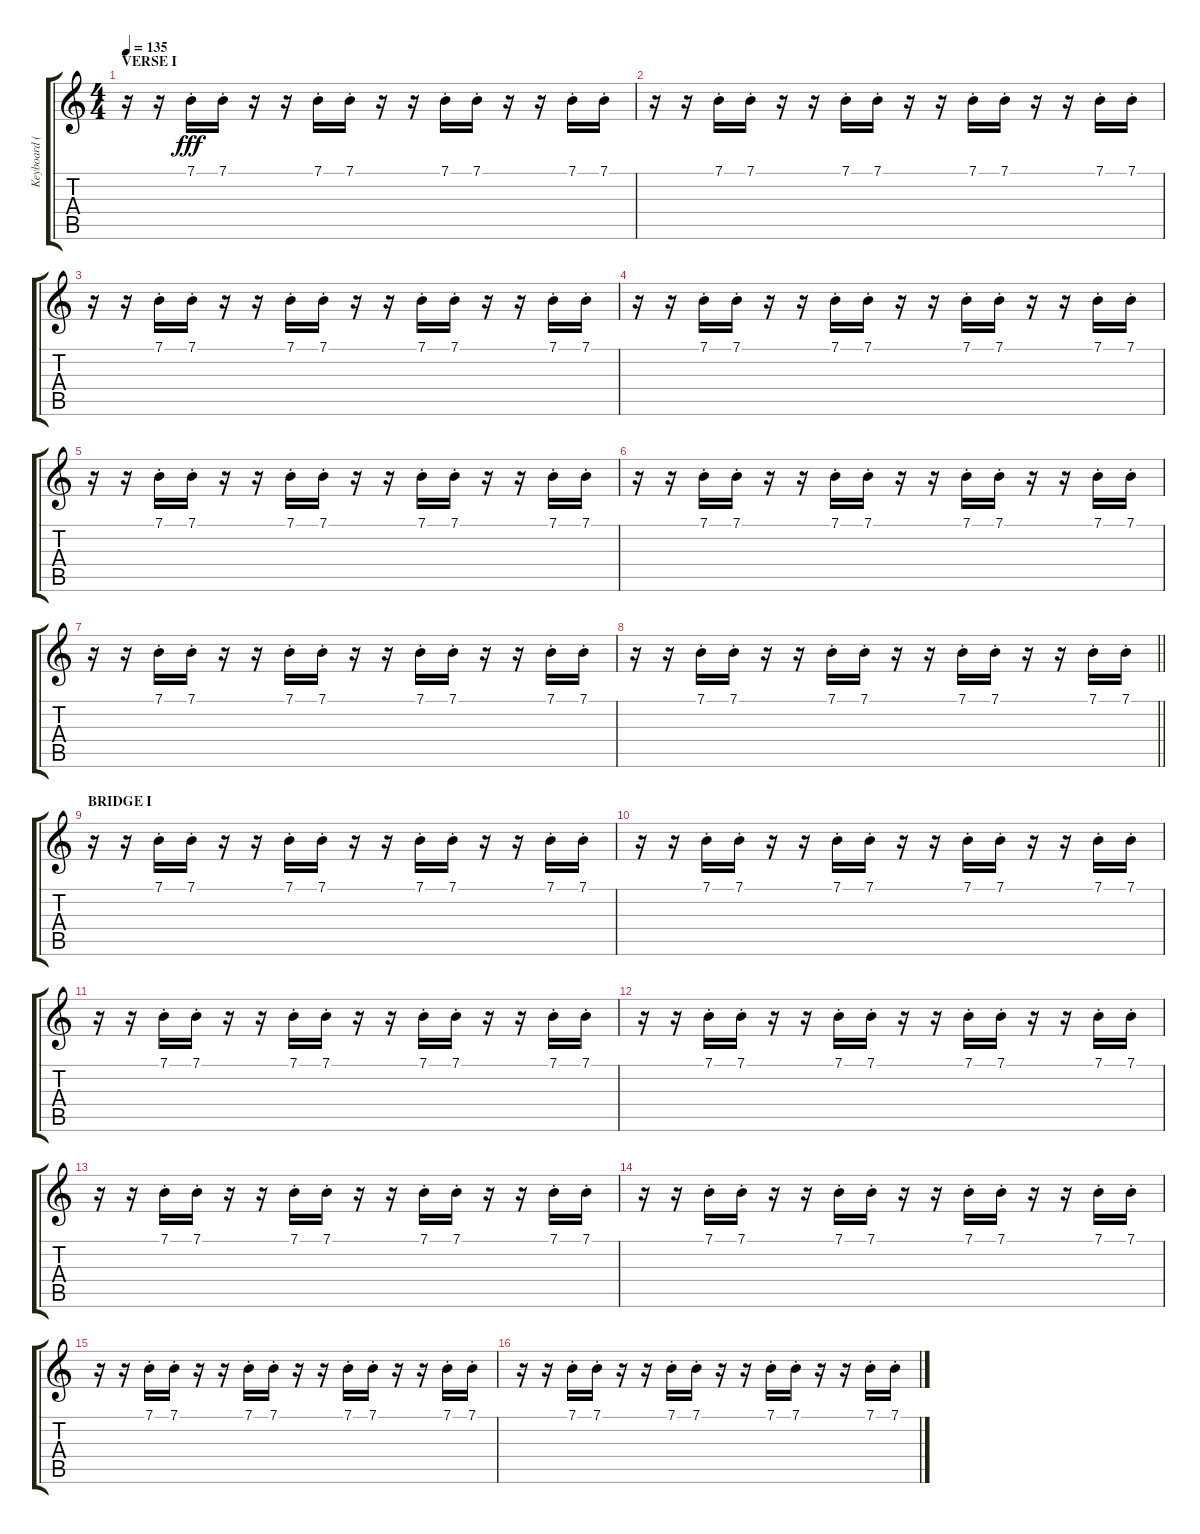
\track ("Keyboard (2)" "Keyboard (") {instrument lead2sawtooth}
\staff {score tabs}
\tuning (E4 B3 G3 D3 A2 E2) {hide}
\ts (4 4)
\section ("" "VERSE I")
\tempo 135
\clef g2
\ks c
r.16{dy fff} r.16 7.1{st}.16 7.1{st}.16 r.16 r.16 7.1{st}.16 7.1{st}.16 r.16 r.16 7.1{st}.16 7.1{st}.16 r.16 r.16 7.1{st}.16 7.1{st}.16 |
r.16 r.16 7.1{st}.16 7.1{st}.16 r.16 r.16 7.1{st}.16 7.1{st}.16 r.16 r.16 7.1{st}.16 7.1{st}.16 r.16 r.16 7.1{st}.16 7.1{st}.16 |
r.16 r.16 7.1{st}.16 7.1{st}.16 r.16 r.16 7.1{st}.16 7.1{st}.16 r.16 r.16 7.1{st}.16 7.1{st}.16 r.16 r.16 7.1{st}.16 7.1{st}.16 |
r.16 r.16 7.1{st}.16 7.1{st}.16 r.16 r.16 7.1{st}.16 7.1{st}.16 r.16 r.16 7.1{st}.16 7.1{st}.16 r.16 r.16 7.1{st}.16 7.1{st}.16 |
r.16 r.16 7.1{st}.16 7.1{st}.16 r.16 r.16 7.1{st}.16 7.1{st}.16 r.16 r.16 7.1{st}.16 7.1{st}.16 r.16 r.16 7.1{st}.16 7.1{st}.16 |
r.16 r.16 7.1{st}.16 7.1{st}.16 r.16 r.16 7.1{st}.16 7.1{st}.16 r.16 r.16 7.1{st}.16 7.1{st}.16 r.16 r.16 7.1{st}.16 7.1{st}.16 |
r.16 r.16 7.1{st}.16 7.1{st}.16 r.16 r.16 7.1{st}.16 7.1{st}.16 r.16 r.16 7.1{st}.16 7.1{st}.16 r.16 r.16 7.1{st}.16 7.1{st}.16 |
\barLineRight lightlight
r.16 r.16 7.1{st}.16 7.1{st}.16 r.16 r.16 7.1{st}.16 7.1{st}.16 r.16 r.16 7.1{st}.16 7.1{st}.16 r.16 r.16 7.1{st}.16 7.1{st}.16 |
\section ("" "BRIDGE I")
r.16 r.16 7.1{st}.16 7.1{st}.16 r.16 r.16 7.1{st}.16 7.1{st}.16 r.16 r.16 7.1{st}.16 7.1{st}.16 r.16 r.16 7.1{st}.16 7.1{st}.16 |
r.16 r.16 7.1{st}.16 7.1{st}.16 r.16 r.16 7.1{st}.16 7.1{st}.16 r.16 r.16 7.1{st}.16 7.1{st}.16 r.16 r.16 7.1{st}.16 7.1{st}.16 |
r.16 r.16 7.1{st}.16 7.1{st}.16 r.16 r.16 7.1{st}.16 7.1{st}.16 r.16 r.16 7.1{st}.16 7.1{st}.16 r.16 r.16 7.1{st}.16 7.1{st}.16 |
r.16 r.16 7.1{st}.16 7.1{st}.16 r.16 r.16 7.1{st}.16 7.1{st}.16 r.16 r.16 7.1{st}.16 7.1{st}.16 r.16 r.16 7.1{st}.16 7.1{st}.16 |
r.16 r.16 7.1{st}.16 7.1{st}.16 r.16 r.16 7.1{st}.16 7.1{st}.16 r.16 r.16 7.1{st}.16 7.1{st}.16 r.16 r.16 7.1{st}.16 7.1{st}.16 |
r.16 r.16 7.1{st}.16 7.1{st}.16 r.16 r.16 7.1{st}.16 7.1{st}.16 r.16 r.16 7.1{st}.16 7.1{st}.16 r.16 r.16 7.1{st}.16 7.1{st}.16 |
r.16 r.16 7.1{st}.16 7.1{st}.16 r.16 r.16 7.1{st}.16 7.1{st}.16 r.16 r.16 7.1{st}.16 7.1{st}.16 r.16 r.16 7.1{st}.16 7.1{st}.16 |
r.16 r.16 7.1{st}.16 7.1{st}.16 r.16 r.16 7.1{st}.16 7.1{st}.16 r.16 r.16 7.1{st}.16 7.1{st}.16 r.16 r.16 7.1{st}.16 7.1{st}.16
